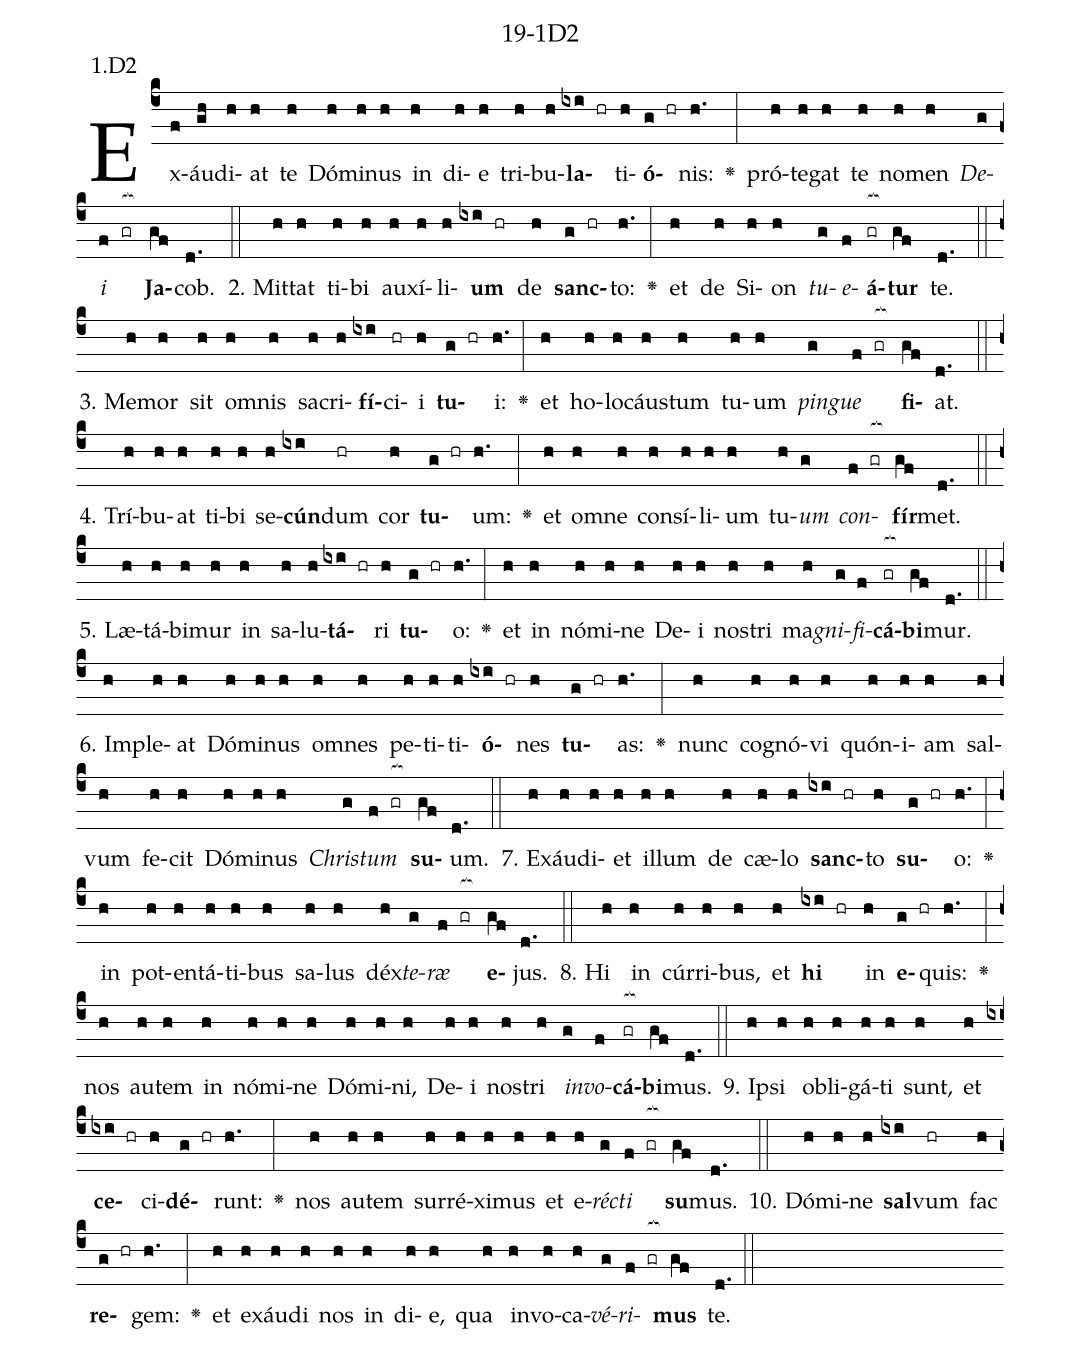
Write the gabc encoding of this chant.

name: 19-1D2;
annotation: 1.D2;
%%
(c4)Ex(f)áu(gh)di(h)at(h) te(h) Dó(h)mi(h)nus(h) in(h) di(h)e(h) tri(h)bu(h)<b>la</b>(ixi hr)ti(h)<b>ó</b>(g hr)nis:(h.) <v>\greheightstar</v>(:) pró(h)te(h)gat(h) te(h) no(h)men(h) <i>De</i>(g)<i>i</i>(f gr[ocb:1{]) <b>Ja</b>(gf[ocb:0}])cob.(d.) (::)
2. Mit(h)tat(h) ti(h)bi(h) au(h)xí(h)li(h)<b>um</b>(ixi hr) de(h) <b>sanc</b>(g hr)to:(h.) <v>\greheightstar</v>(:) et(h) de(h) Si(h)on(h) <i>tu</i>(g)<i>e</i>(f)<b>á</b>(gr[ocb:1{])<b>tur</b>(gf[ocb:0}]) te.(d.) (::)
3. Me(h)mor(h) sit(h) om(h)nis(h) sa(h)cri(h)<b>fí</b>(ixi)ci(hr)i(h) <b>tu</b>(g hr)i:(h.) <v>\greheightstar</v>(:) et(h) ho(h)lo(h)cáus(h)tum(h) tu(h)um(h) <i>pin</i>(g)<i>gue</i>(f gr[ocb:1{]) <b>fi</b>(gf[ocb:0}])at.(d.) (::)
4. Trí(h)bu(h)at(h) ti(h)bi(h) se(h)<b>cún</b>(ixi)dum(hr) cor(h) <b>tu</b>(g hr)um:(h.) <v>\greheightstar</v>(:) et(h) om(h)ne(h) con(h)sí(h)li(h)um(h) tu(h)<i>um</i>(g) <i>con</i>(f gr[ocb:1{])<b>fír</b>(gf[ocb:0}])met.(d.) (::)
5. Læ(h)tá(h)bi(h)mur(h) in(h) sa(h)lu(h)<b>tá</b>(ixi hr)ri(h) <b>tu</b>(g hr)o:(h.) <v>\greheightstar</v>(:) et(h) in(h) nó(h)mi(h)ne(h) De(h)i(h) nos(h)tri(h) ma(h)<i>gni</i>(g)<i>fi</i>(f)<b>cá</b>(gr[ocb:1{])<b>bi</b>(gf[ocb:0}])mur.(d.) (::)
6. Im(h)ple(h)at(h) Dó(h)mi(h)nus(h) om(h)nes(h) pe(h)ti(h)ti(h)<b>ó</b>(ixi hr)nes(h) <b>tu</b>(g hr)as:(h.) <v>\greheightstar</v>(:) nunc(h) co(h)gnó(h)vi(h) quón(h)i(h)am(h) sal(h)vum(h) fe(h)cit(h) Dó(h)mi(h)nus(h) <i>Chris</i>(g)<i>tum</i>(f gr[ocb:1{]) <b>su</b>(gf[ocb:0}])um.(d.) (::)
7. Ex(h)áu(h)di(h)et(h) il(h)lum(h) de(h) cæ(h)lo(h) <b>sanc</b>(ixi hr)to(h) <b>su</b>(g hr)o:(h.) <v>\greheightstar</v>(:) in(h) pot(h)en(h)tá(h)ti(h)bus(h) sa(h)lus(h) déx(h)<i>te</i>(g)<i>ræ</i>(f gr[ocb:1{]) <b>e</b>(gf[ocb:0}])jus.(d.) (::)
8. Hi(h) in(h) cúr(h)ri(h)bus,(h) et(h) <b>hi</b>(ixi hr) in(h) <b>e</b>(g hr)quis:(h.) <v>\greheightstar</v>(:) nos(h) au(h)tem(h) in(h) nó(h)mi(h)ne(h) Dó(h)mi(h)ni,(h) De(h)i(h) nos(h)tri(h) <i>in</i>(g)<i>vo</i>(f)<b>cá</b>(gr[ocb:1{])<b>bi</b>(gf[ocb:0}])mus.(d.) (::)
9. Ip(h)si(h) ob(h)li(h)gá(h)ti(h) sunt,(h) et(h) <b>ce</b>(ixi hr)ci(h)<b>dé</b>(g hr)runt:(h.) <v>\greheightstar</v>(:) nos(h) au(h)tem(h) sur(h)ré(h)xi(h)mus(h) et(h) e(h)<i>réc</i>(g)<i>ti</i>(f gr[ocb:1{]) <b>su</b>(gf[ocb:0}])mus.(d.) (::)
10. Dó(h)mi(h)ne(h) <b>sal</b>(ixi)vum(hr) fac(h) <b>re</b>(g hr)gem:(h.) <v>\greheightstar</v>(:) et(h) ex(h)áu(h)di(h) nos(h) in(h) di(h)e,(h) qua(h) in(h)vo(h)ca(h)<i>vé</i>(g)<i>ri</i>(f gr[ocb:1{])<b>mus</b>(gf[ocb:0}]) te.(d.) (::)
